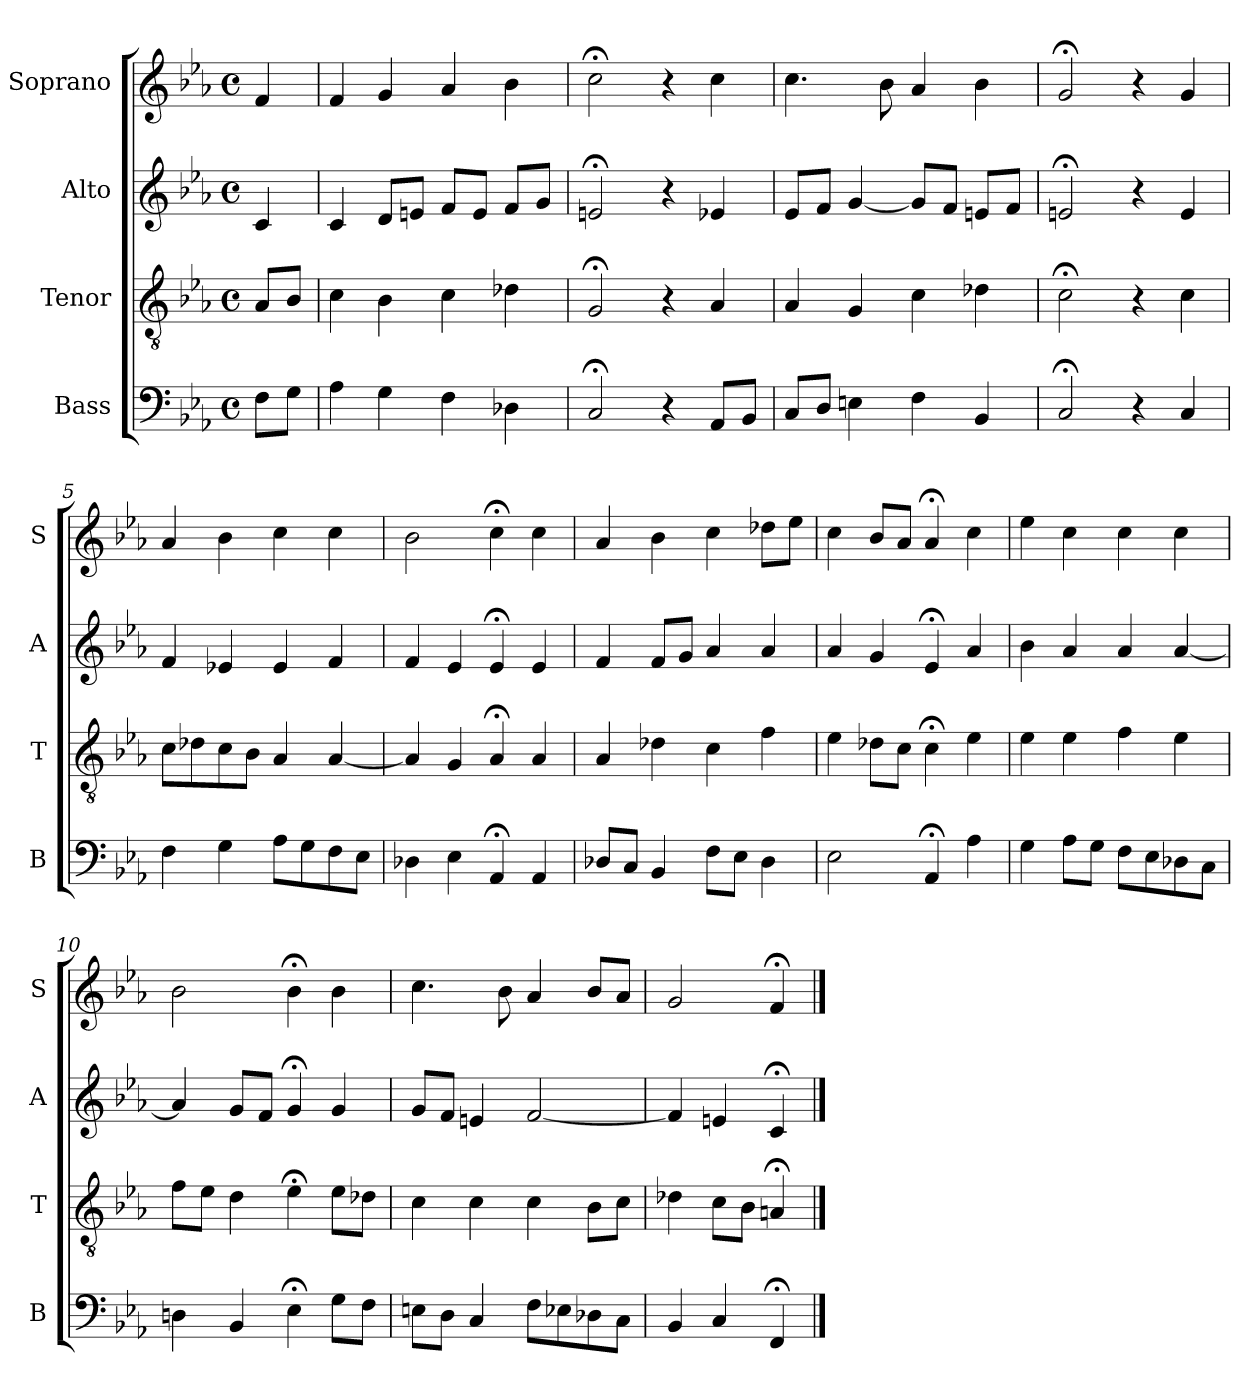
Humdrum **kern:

**kern	**kern	**kern	**kern
*part4	*part3	*part2	*part1
*staff4	*staff3	*staff2	*staff1
*I"Bass	*I"Tenor	*I"Alto	*I"Soprano
*I'B	*I'T	*I'A	*I'S
*clefF4	*clefGv2	*clefG2	*clefG2
*k[b-e-a-]	*k[b-e-a-]	*k[b-e-a-]	*k[b-e-a-]
*F:dor	*F:dor	*F:dor	*F:dor
*M4/4	*M4/4	*M4/4	*M4/4
*met(c)	*met(c)	*met(c)	*met(c)
*MM100	*MM100	*MM100	*MM100
=	=	=	=
8FL	8A-L	4c	4f
8GJ	8B-J	.	.
=1	=1	=1	=1
4A-	4c	4c	4f
4G	4B-	8dL	4g
.	.	8enJ	.
4F	4c	8fL	4a-
.	.	8eJ	.
4D-X	4d-X	8fL	4b-
.	.	8gJ	.
=2	=2	=2	=2
2C;<	2G;<	2en;<	2cc;<
4r	4r	4r	4r
8AA-L	4A-	4e-X	4cc
8BB-J	.	.	.
=3	=3	=3	=3
8CL	4A-	8e-L	4.cc
8DJ	.	8fJ	.
4En	4G	[4g	.
.	.	.	8b-
4F	4c	8gL]	4a-
.	.	8fJ	.
4BB-	4d-X	8enL	4b-
.	.	8fJ	.
=4	=4	=4	=4
2C;<	2c;<	2en;<	2g;<
4r	4r	4r	4r
4C	4c	4e	4g
=5	=5	=5	=5
4F	8cL	4f	4a-
.	8d-X	.	.
4G	8c	4e-X	4b-
.	8B-J	.	.
8A-L	4A-	4e-	4cc
8G	.	.	.
8F	[4A-	4f	4cc
8E-J	.	.	.
=6	=6	=6	=6
4D-X	4A-]	4f	2b-
4E-	4G	4e-	.
4AA-;<	4A-;<	4e-;<	4cc;<
4AA-	4A-	4e-	4cc
=7	=7	=7	=7
8D-XL	4A-	4f	4a-
8CJ	.	.	.
4BB-	4d-X	8fL	4b-
.	.	8gJ	.
8FL	4c	4a-	4cc
8E-J	.	.	.
4D-	4f	4a-	8dd-XL
.	.	.	8ee-J
=8	=8	=8	=8
2E-i	4e-i	4a-i	4cci
.	8d-XL	4g	8b-L
.	8cJ	.	8a-J
4AA-;<	4c;<	4e-;<	4a-;<
4A-	4e-	4a-	4cc
=9	=9	=9	=9
4G	4e-	4b-	4ee-
8A-L	4e-	4a-	4cc
8GJ	.	.	.
8FL	4f	4a-	4cc
8E-	.	.	.
8D-X	4e-	[4a-	4cc
8CJ	.	.	.
=10	=10	=10	=10
4Dn	8fL	4a-]	2b-
.	8e-J	.	.
4BB-	4d	8gL	.
.	.	8fJ	.
4E-;<	4e-;<	4g;<	4b-;<
8GL	8e-L	4g	4b-
8FJ	8d-XJ	.	.
=11	=11	=11	=11
8EnL	4c	8gL	4.cc
8DJ	.	8fJ	.
4C	4c	4en	.
.	.	.	8b-
8FL	4c	[2f	4a-
8E-X	.	.	.
8D-X	8B-L	.	8b-L
8CJ	8cJ	.	8a-J
=12	=12	=12	=12
4BB-	4d-X	4f]	2g
4C	8cL	4en	.
.	8B-J	.	.
4FF;<	4An;<	4c;<	4f;<
==	==	==	==
*-	*-	*-	*-
